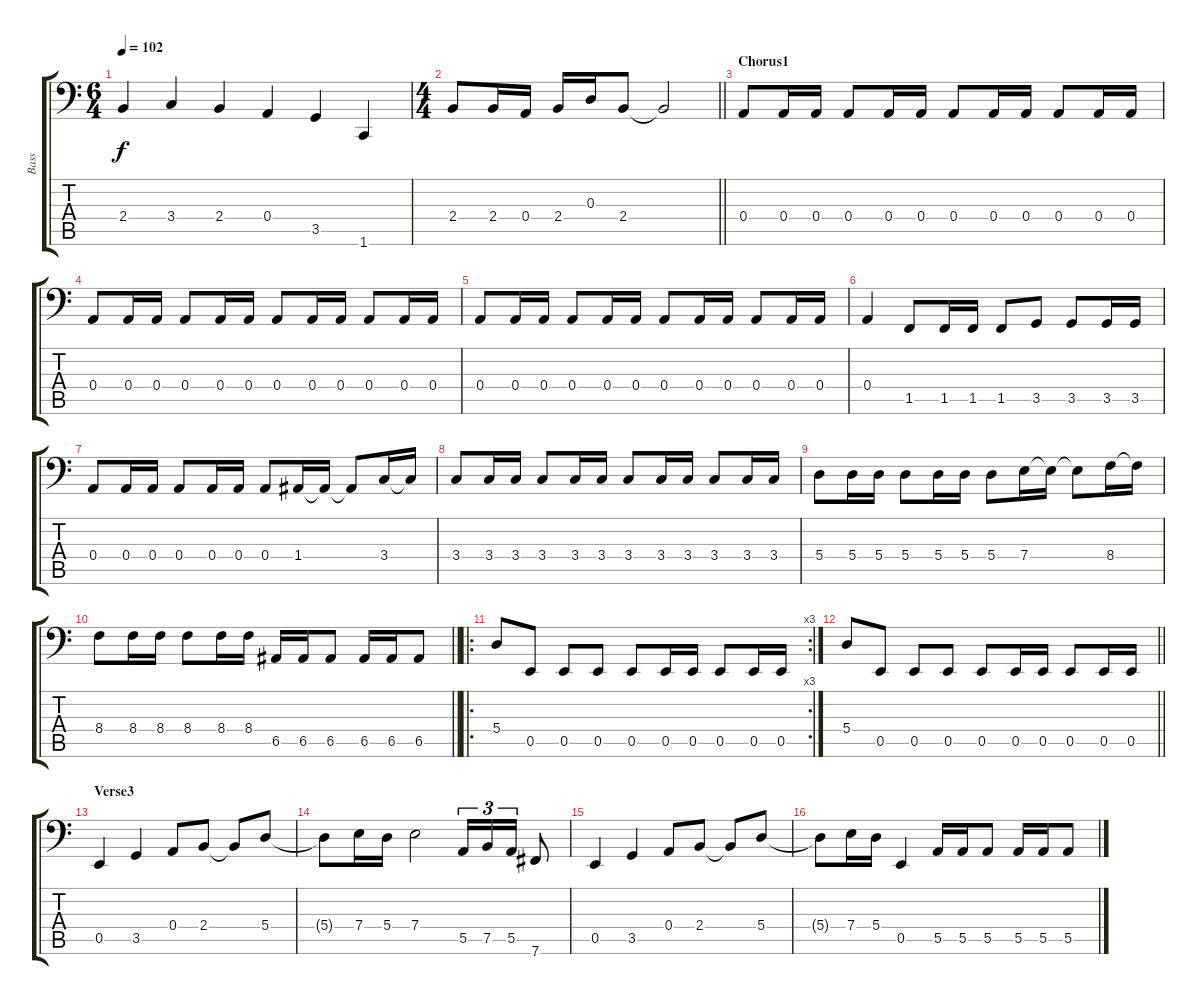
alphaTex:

\track ("Bass" "Bass") {instrument electricbassfinger}
\staff {score tabs}
\tuning (C3 G2 D2 A1 E1 B0) {hide}
\ts (6 4)
\tempo 102
\clef f4
\ks c
2.4.4{dy f} 3.4.4 2.4.4 0.4.4 3.5.4 1.6.4 |
\ts (4 4)
\barLineRight lightlight
2.4.8 2.4.16 0.4.16 2.4.16 0.3.16 2.4.8 2.4{t}.2 |
\section ("" "Chorus1")
0.4.8 0.4.16 0.4.16 0.4.8 0.4.16 0.4.16 0.4.8 0.4.16 0.4.16 0.4.8 0.4.16 0.4.16 |
0.4.8 0.4.16 0.4.16 0.4.8 0.4.16 0.4.16 0.4.8 0.4.16 0.4.16 0.4.8 0.4.16 0.4.16 |
0.4.8 0.4.16 0.4.16 0.4.8 0.4.16 0.4.16 0.4.8 0.4.16 0.4.16 0.4.8 0.4.16 0.4.16 |
0.4.4 1.5.8 1.5.16 1.5.16 1.5.8 3.5.8 3.5.8 3.5.16 3.5.16 |
0.4.8 0.4.16 0.4.16 0.4.8 0.4.16 0.4.16 0.4.8 1.4.16 1.4{t}.16 1.4{t}.8 3.4.16 3.4{t}.16 |
3.4.8 3.4.16 3.4.16 3.4.8 3.4.16 3.4.16 3.4.8 3.4.16 3.4.16 3.4.8 3.4.16 3.4.16 |
5.4.8 5.4.16 5.4.16 5.4.8 5.4.16 5.4.16 5.4.8 7.4.16 7.4{t}.16 7.4{t}.8 8.4.16 8.4{t}.16 |
\barLineRight lightlight
8.4.8 8.4.16 8.4.16 8.4.8 8.4.16 8.4.16 6.5.16 6.5.16 6.5.8 6.5.16 6.5.16 6.5.8 |
\ro
\rc 3
5.4.8 0.5.8 0.5.8 0.5.8 0.5.8 0.5.16 0.5.16 0.5.8 0.5.16 0.5.16 |
\barLineRight lightlight
5.4.8 0.5.8 0.5.8 0.5.8 0.5.8 0.5.16 0.5.16 0.5.8 0.5.16 0.5.16 |
\section ("" "Verse3")
0.5.4 3.5.4 0.4.8 2.4.8 2.4{t}.8 5.4.8 |
5.4{t}.8 7.4.16 5.4.16 7.4.2 5.5.16{tu (3 2)} 7.5.16{tu (3 2)} 5.5.16{tu (3 2)} 7.6.8 |
0.5.4 3.5.4 0.4.8 2.4.8 2.4{t}.8 5.4.8 |
5.4{t}.8 7.4.16 5.4.16 0.5.4 5.5.16 5.5.16 5.5.8 5.5.16 5.5.16 5.5.8
